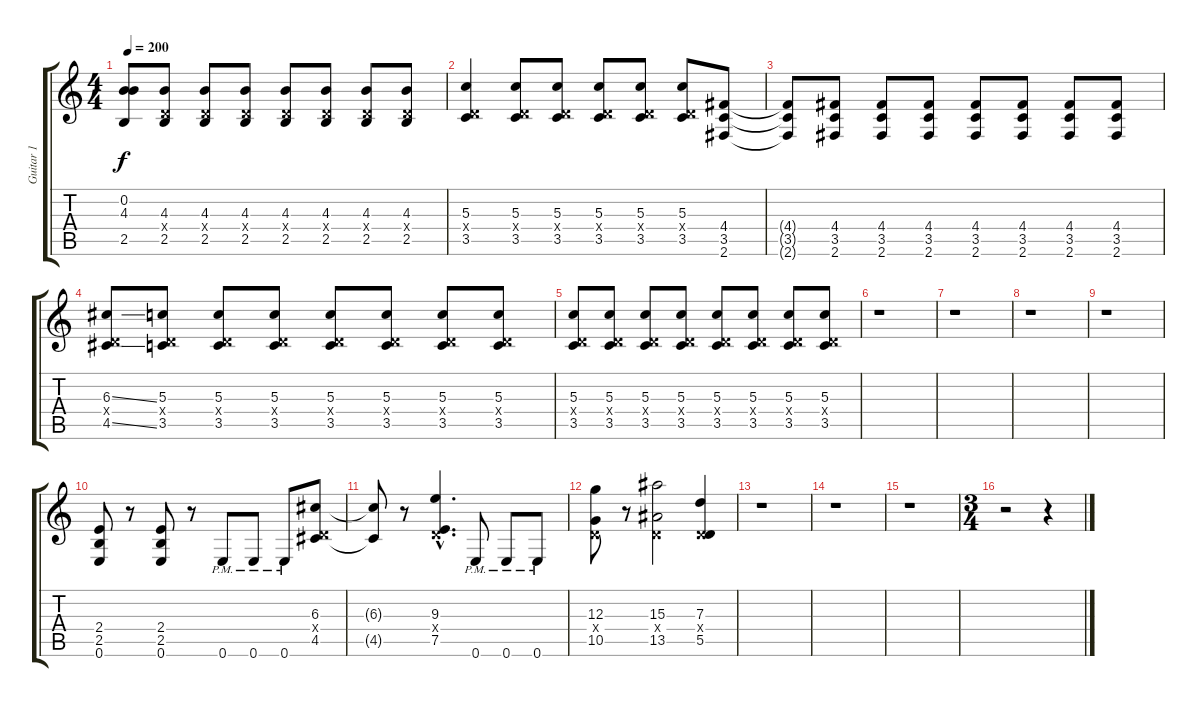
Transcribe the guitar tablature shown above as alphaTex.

\track ("Guitar 1" "Guitar 1") {instrument distortionguitar}
\staff {score tabs}
\tuning (E4 B3 G3 D3 A2 E2) {hide}
\ts (4 4)
\tempo 200
\clef g2
\ks c
(0.2 4.3{t} 2.5{t}).8{dy f} (4.3 0.4{x} 2.5).8 (4.3 0.4{x} 2.5).8 (4.3 0.4{x} 2.5).8 (4.3 0.4{x} 2.5).8 (4.3 0.4{x} 2.5).8 (4.3 0.4{x} 2.5).8 (4.3 0.4{x} 2.5).8 |
(5.3 0.4{x} 3.5).4 (5.3 0.4{x} 3.5).8 (5.3 0.4{x} 3.5).8 (5.3 0.4{x} 3.5).8 (5.3 0.4{x} 3.5).8 (5.3 0.4{x} 3.5).8 (4.4 3.5 2.6).8 |
(4.4{t} 3.5{t} 2.6{t}).8 (4.4 3.5 2.6).8 (4.4 3.5 2.6).8 (4.4 3.5 2.6).8 (4.4 3.5 2.6).8 (4.4 3.5 2.6).8 (4.4 3.5 2.6).8 (4.4 3.5 2.6).8 |
(6.3{ss} 0.4{x} 4.5{ss}).8 (5.3 0.4{x} 3.5).8 (5.3 0.4{x} 3.5).8 (5.3 0.4{x} 3.5).8 (5.3 0.4{x} 3.5).8 (5.3 0.4{x} 3.5).8 (5.3 0.4{x} 3.5).8 (5.3 0.4{x} 3.5).8 |
(5.3 0.4{x} 3.5).8 (5.3 0.4{x} 3.5).8 (5.3 0.4{x} 3.5).8 (5.3 0.4{x} 3.5).8 (5.3 0.4{x} 3.5).8 (5.3 0.4{x} 3.5).8 (5.3 0.4{x} 3.5).8 (5.3 0.4{x} 3.5).8 |
r.1 |
r.1 |
r.1 |
r.1 |
(2.4 2.5 0.6).8 r.8 (2.4 2.5 0.6).8 r.8 0.6{pm}.8 0.6{pm}.8 0.6{pm}.8 (6.3 0.4{x} 4.5).8 |
(6.3{t} 4.5{t}).8 r.8 (9.3{hac} 0.4{hac x} 7.5{hac}).4{d} 0.6{pm}.8 0.6{pm}.8 0.6{pm}.8 |
(12.3 0.4{x} 10.5).8 r.8 (15.3 0.4{x} 13.5).2 (7.3 0.4{x} 5.5).4 |
r.1 |
r.1 |
r.1 |
\ts (3 4)
r.2 r.4
